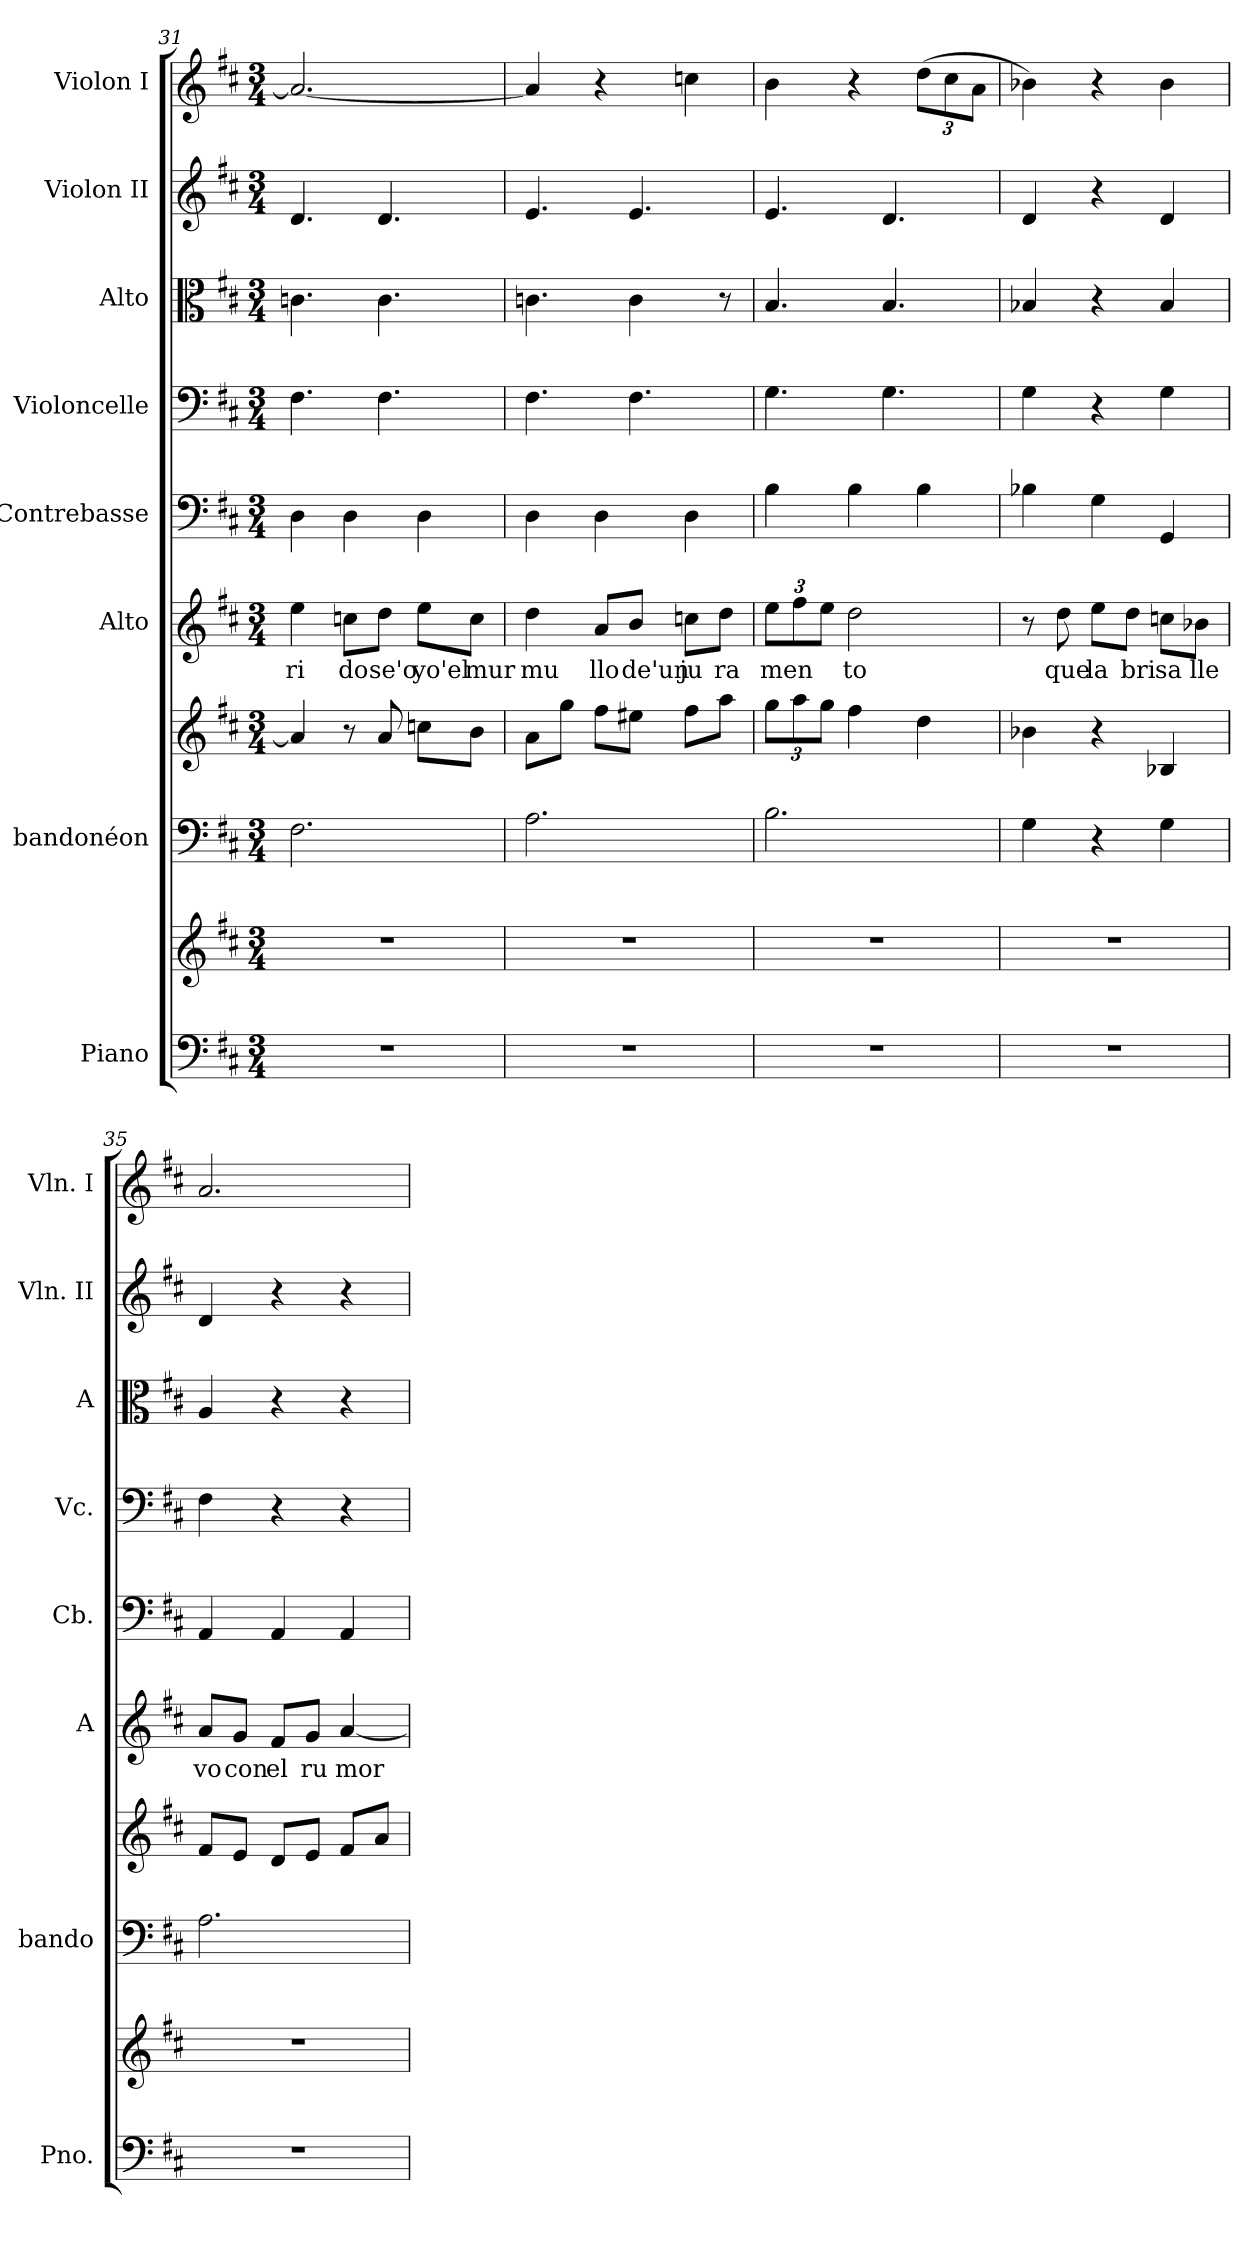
**kern	**kern	**kern	**kern	**kern	**text	**kern	**kern	**kern	**kern	**kern
*part8	*part8	*part7	*part7	*part6	*part6	*part5	*part4	*part3	*part2	*part1
*staff10	*staff9	*staff8	*staff7	*staff6	*staff6	*staff5	*staff4	*staff3	*staff2	*staff1
*I"Piano	*	*I"bandonéon	*	*I"Alto	*	*I"Contrebasse	*I"Violoncelle	*I"Alto	*I"Violon II	*I"Violon I
*I'Pno.	*	*I'bando	*	*I'A	*	*I'Cb.	*I'Vc.	*I'A	*I'Vln. II	*I'Vln. I
*clefF4	*clefG2	*clefF4	*clefG2	*clefG2	*	*clefF4	*clefF4	*clefC3	*clefG2	*clefG2
*	*	*	*	*	*	*ITrd7c12	*	*	*	*
*k[f#c#]	*k[f#c#]	*k[f#c#]	*k[f#c#]	*k[f#c#]	*	*k[f#c#]	*k[f#c#]	*k[f#c#]	*k[f#c#]	*k[f#c#]
*D:	*D:	*D:	*D:	*D:	*	*D:	*D:	*D:	*D:	*D:
*M3/4	*M3/4	*M3/4	*M3/4	*M3/4	*	*M3/4	*M3/4	*M3/4	*M3/4	*M3/4
=31	=31	=31	=31	=31	=31	=31	=31	=31	=31	=31
!	!	!	!	!	!LO:LY:b	!	!	!	!	!
2.r	2.r	2.F#\	4a/]	4ee\	ri	4DD\	4.F#\	4.cn\	4.d/	2.a/_
!	!	!	!	!	!LO:LY:b	!	!	!	!	!
.	.	.	8r	8ccn\L	do	4DD\	.	.	.	.
!	!	!	!	!	!LO:LY:b	!	!	!	!	!
.	.	.	8a/	8dd\J	se'o	.	4.F#\	4.c\	4.d/	.
!	!	!	!	!	!LO:LY:b	!	!	!	!	!
.	.	.	8ccn\L	8ee\L	yo'el	4DD\	.	.	.	.
!	!	!	!	!	!LO:LY:b	!	!	!	!	!
.	.	.	8b\J	8cc\J	mur	.	.	.	.	.
=32	=32	=32	=32	=32	=32	=32	=32	=32	=32	=32
!	!	!	!	!	!LO:LY:b	!	!	!	!	!
2.r	2.r	2.A\	8a\L	4dd\	mu	4DD\	4.F#\	4.cn\	4.e/	4a/]
.	.	.	8gg\J	.	.	.	.	.	.	.
!	!	!	!	!	!LO:LY:b	!	!	!	!	!
.	.	.	8ff#\L	8a/L	llo	4DD\	.	.	.	4r
!	!	!	!	!	!LO:LY:b	!	!	!	!	!
.	.	.	8ee#X\J	8b/J	de'un	.	4.F#\	4c\	4.e/	.
!	!	!	!	!	!LO:LY:b	!	!	!	!	!
.	.	.	8ff#\L	8ccn\L	ju	4DD\	.	.	.	4ccn\
!	!	!	!	!	!LO:LY:b	!	!	!	!	!
.	.	.	8aa\J	8dd\J	ra	.	.	8r	.	.
!!LO:PB:g=z
=33	=33	=33	=33	=33	=33	=33	=33	=33	=33	=33
!	!	!	!	!	!LO:LY:b	!	!	!	!	!
2.r	2.r	2.B\	12gg\L	12ee\L	men	4BB\	4.G\	4.B/	4.e/	4b\
.	.	.	12aa\	12ff#\	.	.	.	.	.	.
.	.	.	12gg\J	12ee\J	.	.	.	.	.	.
!	!	!	!	!	!LO:LY:b	!	!	!	!	!
.	.	.	4ff#\	2dd\	to	4BB\	.	.	.	4r
.	.	.	.	.	.	.	4.G\	4.B/	4.d/	.
.	.	.	4dd\	.	.	4BB\	.	.	.	(>12dd\L
.	.	.	.	.	.	.	.	.	.	12cc#\
.	.	.	.	.	.	.	.	.	.	12a\J
=34	=34	=34	=34	=34	=34	=34	=34	=34	=34	=34
2.r	2.r	4G\	4b-X\	8r	.	4BB-X\	4G\	4B-X/	4d/	4b-X\)
!	!	!	!	!	!LO:LY:b	!	!	!	!	!
.	.	.	.	8dd\	que	.	.	.	.	.
!	!	!	!	!	!LO:LY:b	!	!	!	!	!
.	.	4r	4r	8ee\L	la	4GG\	4r	4r	4r	4r
!	!	!	!	!	!LO:LY:b	!	!	!	!	!
.	.	.	.	8dd\J	bri	.	.	.	.	.
!	!	!	!	!	!LO:LY:b	!	!	!	!	!
.	.	4G\	4B-X/	8ccn\L	sa	4GGG/	4G\	4B-/	4d/	4b-\
!	!	!	!	!	!LO:LY:b	!	!	!	!	!
.	.	.	.	8b-X\J	lle	.	.	.	.	.
=35	=35	=35	=35	=35	=35	=35	=35	=35	=35	=35
!	!	!	!	!	!LO:LY:b	!	!	!	!	!
2.r	2.r	2.A\	8f#/L	8a/L	vo	4AAA/	4F#\	4A/	4d/	2.a/
!	!	!	!	!	!LO:LY:b	!	!	!	!	!
.	.	.	8e/J	8g/J	con	.	.	.	.	.
!	!	!	!	!	!LO:LY:b	!	!	!	!	!
.	.	.	8d/L	8f#/L	el	4AAA/	4r	4r	4r	.
!	!	!	!	!	!LO:LY:b	!	!	!	!	!
.	.	.	8e/J	8g/J	ru	.	.	.	.	.
!	!	!	!	!	!LO:LY:b	!	!	!	!	!
.	.	.	8f#/L	[4a/	mor	4AAA/	4r	4r	4r	.
.	.	.	8a/J	.	.	.	.	.	.	.
=	=	=	=	=	=	=	=	=	=	=
*-	*-	*-	*-	*-	*-	*-	*-	*-	*-	*-
